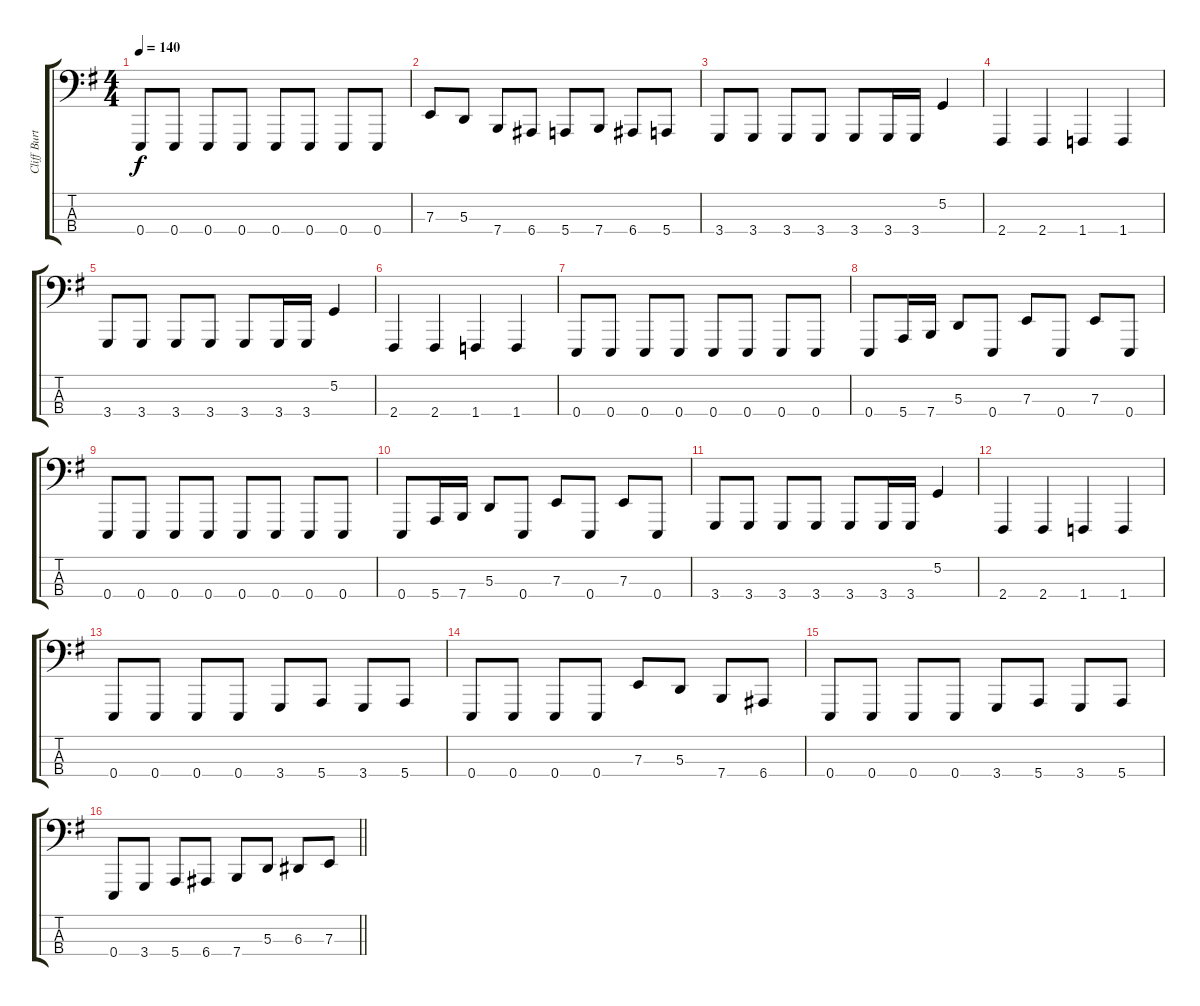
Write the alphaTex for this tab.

\track ("Cliff Burton" "Cliff Burt") {instrument stringensemble1}
\staff {score tabs}
\tuning (G2 D2 A1 E1) {hide}
\ts (4 4)
\tempo 140
\clef f4
\ks eminor
0.4.8{dy f} 0.4.8 0.4.8 0.4.8 0.4.8 0.4.8 0.4.8 0.4.8 |
7.3.8 5.3.8 7.4.8 6.4.8 5.4.8 7.4.8 6.4.8 5.4.8 |
3.4.8 3.4.8 3.4.8 3.4.8 3.4.8 3.4.16 3.4.16 5.2.4 |
2.4.4 2.4.4 1.4.4 1.4.4 |
3.4.8 3.4.8 3.4.8 3.4.8 3.4.8 3.4.16 3.4.16 5.2.4 |
2.4.4 2.4.4 1.4.4 1.4.4 |
0.4.8 0.4.8 0.4.8 0.4.8 0.4.8 0.4.8 0.4.8 0.4.8 |
0.4.8 5.4.16 7.4.16 5.3.8 0.4.8 7.3.8 0.4.8 7.3.8 0.4.8 |
0.4.8 0.4.8 0.4.8 0.4.8 0.4.8 0.4.8 0.4.8 0.4.8 |
0.4.8 5.4.16 7.4.16 5.3.8 0.4.8 7.3.8 0.4.8 7.3.8 0.4.8 |
3.4.8 3.4.8 3.4.8 3.4.8 3.4.8 3.4.16 3.4.16 5.2.4 |
2.4.4 2.4.4 1.4.4 1.4.4 |
0.4.8 0.4.8 0.4.8 0.4.8 3.4.8 5.4.8 3.4.8 5.4.8 |
0.4.8 0.4.8 0.4.8 0.4.8 7.3.8 5.3.8 7.4.8 6.4.8 |
0.4.8 0.4.8 0.4.8 0.4.8 3.4.8 5.4.8 3.4.8 5.4.8 |
\barLineRight lightlight
0.4.8 3.4.8 5.4.8 6.4.8 7.4.8 5.3.8 6.3.8 7.3.8
